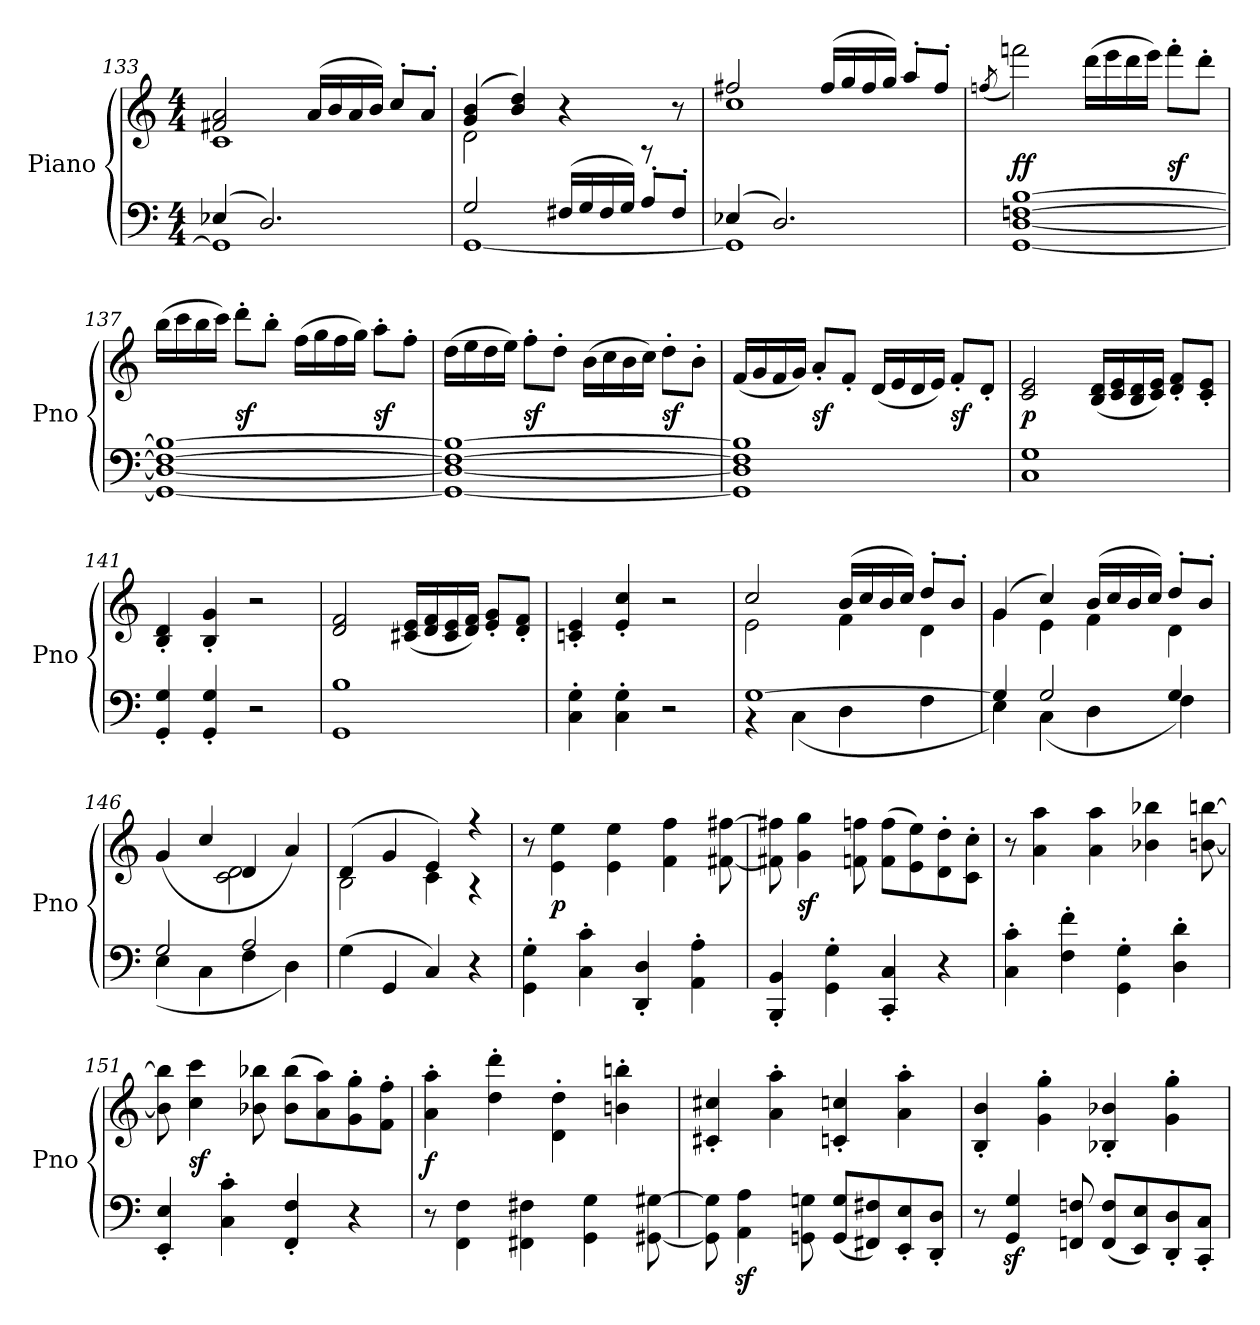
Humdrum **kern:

**kern	**kern	**dynam
*part1	*part1	*part1
*staff2	*staff1	*staff1/2
*I"Piano	*	*
*I'Pno	*	*
*clefF4	*clefG2	*
*k[]	*k[]	*
*C:	*C:	*
*M4/4	*M4/4	*
=133	=133	=133
*^	*^	*
(4E-X	1GG]	2f#X 2a	1c	.
2.D)	.	.	.	.
.	.	(<16aLL	.	.
.	.	16b	.	.
.	.	16a	.	.
.	.	16bJJ)	.	.
.	.	8cc'<L	.	.
.	.	8a'<J	.	.
=134	=134	=134	=134	=134
2G/	[1GG	(4g 4b	2d	.
.	.	4b 4dd)	.	.
(<16F#XLL	.	4r	2ryy	.
16G	.	.	.	.
16F#	.	.	.	.
16GJJ)	.	.	.	.
8A'\L	.	8rA	.	.
8F#'/J	.	8r	.	.
=135	=135	=135	=135	=135
(4E-X	1GG]	2ff#X	1cc	.
2.D)	.	.	.	.
.	.	(<16ff#LL	.	.
.	.	16gg	.	.
.	.	16ff#	.	.
.	.	16ggJJ)	.	.
.	.	8aa'<L	.	.
.	.	8ff#'<J	.	.
*v	*v	*	*	*
*	*v	*v	*
=136	=136	=136
.	(<8qffn	.
[1GG [1D [1Fn [1B	2fffn)	ff
.	(16dddLL	.
.	16eee	.
.	16ddd	.
.	16eeeJJ)	.
.	8fff'L	sf
.	8ddd'J	.
=137	=137	=137
1GG_ 1D_ 1F_ 1B_	(16bbLL	.
.	16ccc	.
.	16bb	.
.	16cccJJ)	.
.	8ddd'L	sf
.	8bb'J	.
.	(16ffLL	.
.	16gg	.
.	16ff	.
.	16ggJJ)	.
.	8aa'L	sf
.	8ff'J	.
=138	=138	=138
1GG_ 1D_ 1F_ 1B_	(16ddLL	.
.	16ee	.
.	16dd	.
.	16eeJJ)	.
.	8ff'L	sf
.	8dd'J	.
.	(16bLL	.
.	16cc	.
.	16b	.
.	16ccJJ)	.
.	8dd'L	sf
.	8b'J	.
=139	=139	=139
1GG] 1D] 1F] 1B]	(16fLL	.
.	16g	.
.	16f	.
.	16gJJ)	.
.	8a'L	sf
.	8f'J	.
.	(16dLL	.
.	16e	.
.	16d	.
.	16eJJ)	.
.	8f'L	sf
.	8d'J	.
=140	=140	=140
1C 1G	2c 2e	p
.	(16B 16dLL	.
.	16c 16e	.
.	16B 16d	.
.	16c 16eJJ)	.
.	8d' 8f'L	.
.	8c' 8e'J	.
=141	=141	=141
4GG' 4G'	4B' 4d'	.
4GG' 4G'	4B' 4g'	.
2r	2r	.
=142	=142	=142
1GG 1B	2d 2f	.
.	(16c#X 16eLL	.
.	16d 16f	.
.	16c# 16e	.
.	16d 16fJJ)	.
.	8e' 8g'L	.
.	8d' 8f'J	.
=143	=143	=143
4C' 4G'	4cn' 4e'	.
4C' 4G'	4e' 4cc'	.
2r	2r	.
=144	=144	=144
*^	*^	*
[1G	4r	2cc	2e	.
.	(4C	.	.	.
.	4D	(16bLL	4f	.
.	.	16cc	.	.
.	.	16b	.	.
.	.	16ccJJ)	.	.
.	4F	8dd'L	4d	.
.	.	8b'J	.	.
=145	=145	=145	=145	=145
4G]	4E)	(4g	4g	.
2G	(4C	4cc)	4e	.
.	4D	(16bLL	4f	.
.	.	16cc	.	.
.	.	16b	.	.
.	.	16ccJJ)	.	.
4G	4F)	8dd'L	4d	.
.	.	8b'J	.	.
=146	=146	=146	=146	=146
2G	(4E	(>4g	2ryy	.
.	4C	4cc/	.	.
2A	4F	4d	2c 2d	.
.	4D)	4a)	.	.
*v	*v	*	*	*
=147	=147	=147	=147
(4G	(4d	2B	.
4GG	4g	.	.
4C)	4e)	4c	.
4r	4r	4r	.
*	*v	*v	*
=148	=148	=148
4GG'\ 4G'\	8r	.
.	4e\ 4ee\	p
4C' 4c'	.	.
.	4e\ 4ee\	.
4DD' 4D'	.	.
.	4f 4ff	.
4AA' 4A'	.	.
.	[8f#X [8ff#X	.
=149	=149	=149
4BBB' 4BB'	8f#X] 8ff#X]	.
.	4g 4gg	sf
4GG'\ 4G'\	.	.
.	8fn 8ffn	.
4CC' 4C'	(8f\ 8ff\L	.
.	8e\ 8ee\)	.
4r	8d'\ 8dd'\	.
.	8c'\ 8cc'\J	.
=150	=150	=150
4C' 4c'	8r	.
.	4a 4aa	.
4F' 4f'	.	.
.	4a 4aa	.
4GG'\ 4G'\	.	.
.	4b-X 4bb-X	.
4D' 4d'	.	.
.	[8bn [8bbn	.
=151	=151	=151
4EE' 4E'	8b] 8bb]	.
.	4cc 4ccc	sf
4C' 4c'	.	.
.	8b-X 8bb-X	.
4FF' 4F'	(8b- 8bb-L	.
.	8a 8aa)	.
4r	8g' 8gg'	.
.	8f' 8ff'J	.
=152	=152	=152
8r	4a' 4aa'	f
4FF\ 4F\	.	.
.	4dd' 4ddd'	.
4FF#X\ 4F#X\	.	.
.	4d'\ 4dd'\	.
4GG\ 4G\	.	.
.	4bn' 4bbn'	.
[8GG#X\ [8G#X\	.	.
=153	=153	=153
8GG#]\ 8G#]\	4c#X' 4cc#X'	.
4AAz 4Az	.	.
.	4a' 4aa'	.
8GGn\ 8Gn\	.	.
(8GG 8GL	4cn' 4ccn'	.
8FF#X 8F#X)	.	.
8EE' 8E'	4a' 4aa'	.
8DD' 8D'J	.	.
=154	=154	=154
8r	4B' 4b'	.
4GGz/ 4Gz/	.	.
.	4g' 4gg'	.
8FFn 8Fn	.	.
(8FF 8FL	4B-X' 4b-X'	.
8EE 8E)	.	.
8DD' 8D'	4g' 4gg'	.
8CC' 8C'J	.	.
=	=	=
*-	*-	*-
